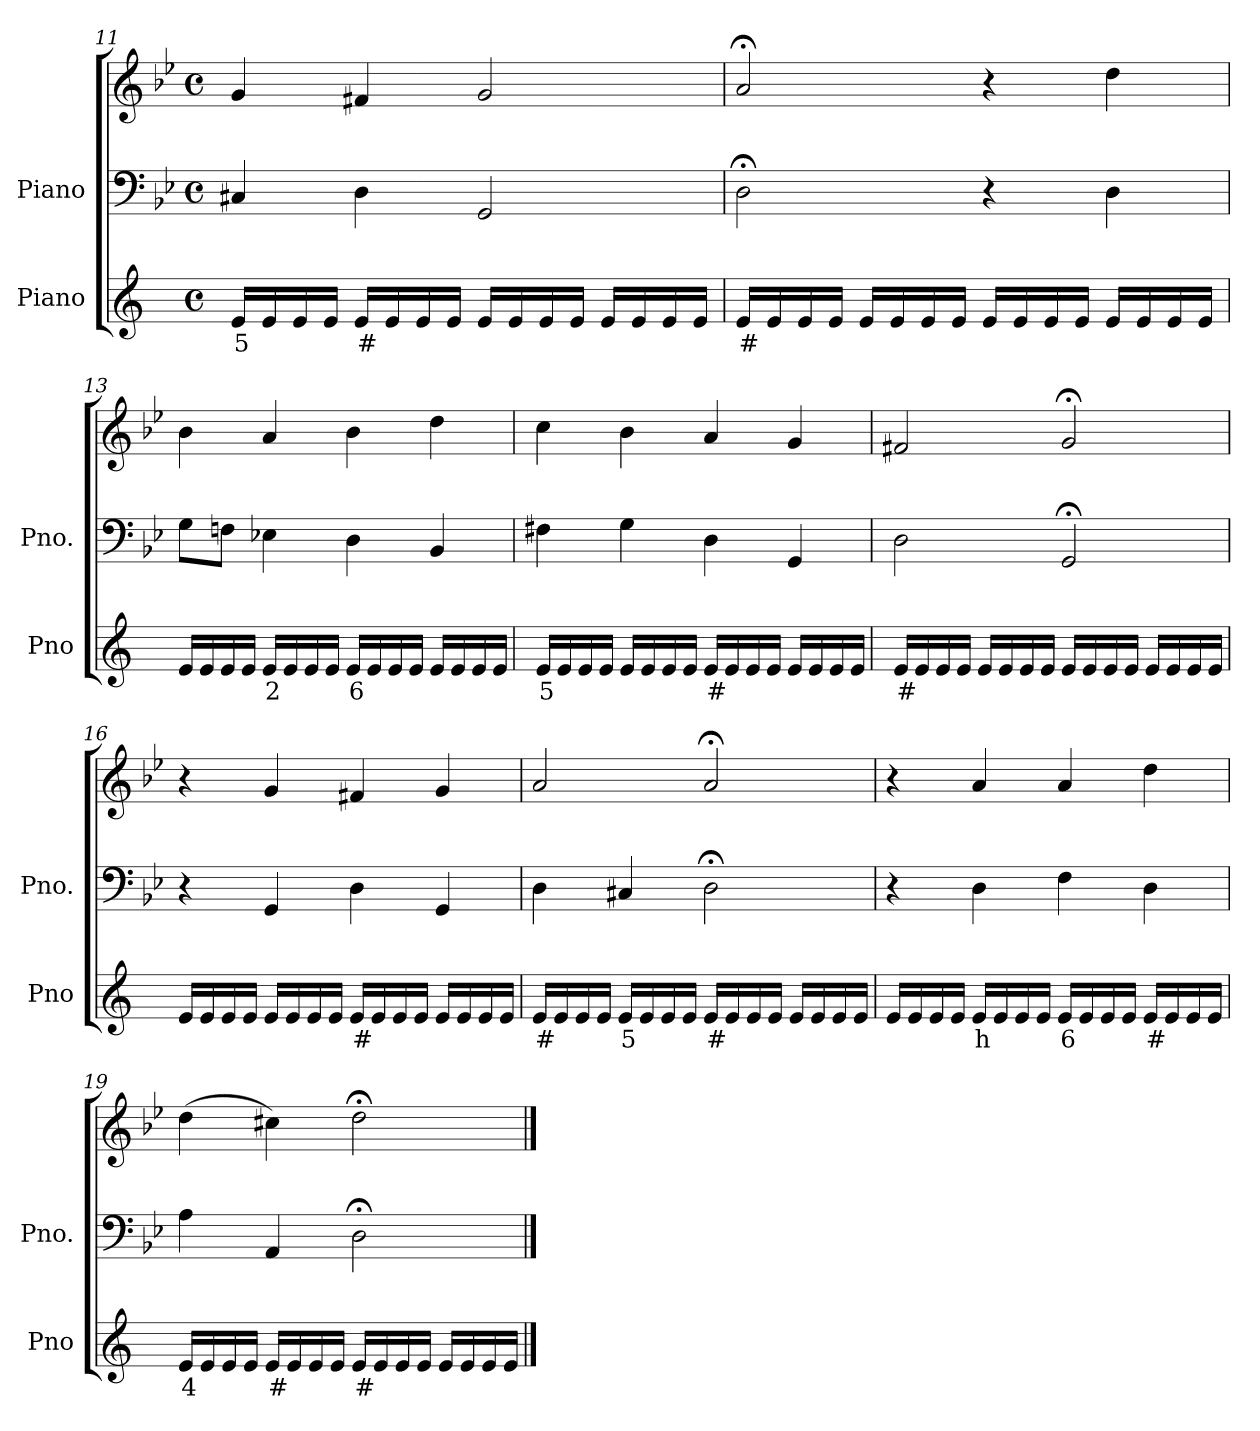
**kern	**text	**kern	**kern
*part2	*part2	*part1	*part1
*staff3	*staff3	*staff2	*staff1
*I"Piano	*	*I"Piano	*
*I'Pno	*	*I'Pno.	*
*clefG2	*	*clefF4	*clefG2
*k[]	*	*k[b-e-]	*k[b-e-]
*M4/4	*	*M4/4	*M4/4
*met(c)	*	*met(c)	*met(c)
=11	=11	=11	=11
!	!LO:LY:b	!	!
16e/LL	5	4C#X/	4g/
16e/	.	.	.
16e/	.	.	.
16e/JJ	.	.	.
!	!LO:LY:b	!	!
16e/LL	#	4D\	4f#X/
16e/	.	.	.
16e/	.	.	.
16e/JJ	.	.	.
16e/LL	.	2GG/	2g/
16e/	.	.	.
16e/	.	.	.
16e/JJ	.	.	.
16e/LL	.	.	.
16e/	.	.	.
16e/	.	.	.
16e/JJ	.	.	.
=12	=12	=12	=12
!	!LO:LY:b	!	!
16e/LL	#	2D;<\	2a;</
16e/	.	.	.
16e/	.	.	.
16e/JJ	.	.	.
16e/LL	.	.	.
16e/	.	.	.
16e/	.	.	.
16e/JJ	.	.	.
16e/LL	.	4r	4r
16e/	.	.	.
16e/	.	.	.
16e/JJ	.	.	.
16e/LL	.	4D\	4dd\
16e/	.	.	.
16e/	.	.	.
16e/JJ	.	.	.
=13	=13	=13	=13
16e/LL	.	8G\L	4b-\
16e/	.	.	.
16e/	.	8Fn\J	.
16e/JJ	.	.	.
!	!LO:LY:b	!	!
16e/LL	2	4E-X\	4a/
16e/	.	.	.
16e/	.	.	.
16e/JJ	.	.	.
!	!LO:LY:b	!	!
16e/LL	6	4D\	4b-\
16e/	.	.	.
16e/	.	.	.
16e/JJ	.	.	.
16e/LL	.	4BB-/	4dd\
16e/	.	.	.
16e/	.	.	.
16e/JJ	.	.	.
=14	=14	=14	=14
!	!LO:LY:b	!	!
16e/LL	5	4F#X\	4cc\
16e/	.	.	.
16e/	.	.	.
16e/JJ	.	.	.
16e/LL	.	4G\	4b-\
16e/	.	.	.
16e/	.	.	.
16e/JJ	.	.	.
!	!LO:LY:b	!	!
16e/LL	#	4D\	4a/
16e/	.	.	.
16e/	.	.	.
16e/JJ	.	.	.
16e/LL	.	4GG/	4g/
16e/	.	.	.
16e/	.	.	.
16e/JJ	.	.	.
=15	=15	=15	=15
!	!LO:LY:b	!	!
16e/LL	#	2D\	2f#X/
16e/	.	.	.
16e/	.	.	.
16e/JJ	.	.	.
16e/LL	.	.	.
16e/	.	.	.
16e/	.	.	.
16e/JJ	.	.	.
16e/LL	.	2GG;</	2g;</
16e/	.	.	.
16e/	.	.	.
16e/JJ	.	.	.
16e/LL	.	.	.
16e/	.	.	.
16e/	.	.	.
16e/JJ	.	.	.
=16	=16	=16	=16
16e/LL	.	4r	4r
16e/	.	.	.
16e/	.	.	.
16e/JJ	.	.	.
16e/LL	.	4GG/	4g/
16e/	.	.	.
16e/	.	.	.
16e/JJ	.	.	.
!	!LO:LY:b	!	!
16e/LL	#	4D\	4f#X/
16e/	.	.	.
16e/	.	.	.
16e/JJ	.	.	.
16e/LL	.	4GG/	4g/
16e/	.	.	.
16e/	.	.	.
16e/JJ	.	.	.
=17	=17	=17	=17
!	!LO:LY:b	!	!
16e/LL	#	4D\	2a/
16e/	.	.	.
16e/	.	.	.
16e/JJ	.	.	.
!	!LO:LY:b	!	!
16e/LL	5	4C#X/	.
16e/	.	.	.
16e/	.	.	.
16e/JJ	.	.	.
!	!LO:LY:b	!	!
16e/LL	#	2D;<\	2a;</
16e/	.	.	.
16e/	.	.	.
16e/JJ	.	.	.
16e/LL	.	.	.
16e/	.	.	.
16e/	.	.	.
16e/JJ	.	.	.
=18	=18	=18	=18
16e/LL	.	4r	4r
16e/	.	.	.
16e/	.	.	.
16e/JJ	.	.	.
!	!LO:LY:b	!	!
16e/LL	h	4D\	4a/
16e/	.	.	.
16e/	.	.	.
16e/JJ	.	.	.
!	!LO:LY:b	!	!
16e/LL	6	4F\	4a/
16e/	.	.	.
16e/	.	.	.
16e/JJ	.	.	.
!	!LO:LY:b	!	!
16e/LL	#	4D\	4dd\
16e/	.	.	.
16e/	.	.	.
16e/JJ	.	.	.
=19	=19	=19	=19
!	!LO:LY:b	!	!
16e/LL	4	4A\	(>4dd\
16e/	.	.	.
16e/	.	.	.
16e/JJ	.	.	.
!	!LO:LY:b	!	!
16e/LL	#	4AA/	4cc#X\)
16e/	.	.	.
16e/	.	.	.
16e/JJ	.	.	.
!	!LO:LY:b	!	!
16e/LL	#	2D;<\	2dd;<\
16e/	.	.	.
16e/	.	.	.
16e/JJ	.	.	.
16e/LL	.	.	.
16e/	.	.	.
16e/	.	.	.
16e/JJ	.	.	.
==	==	==	==
*-	*-	*-	*-
